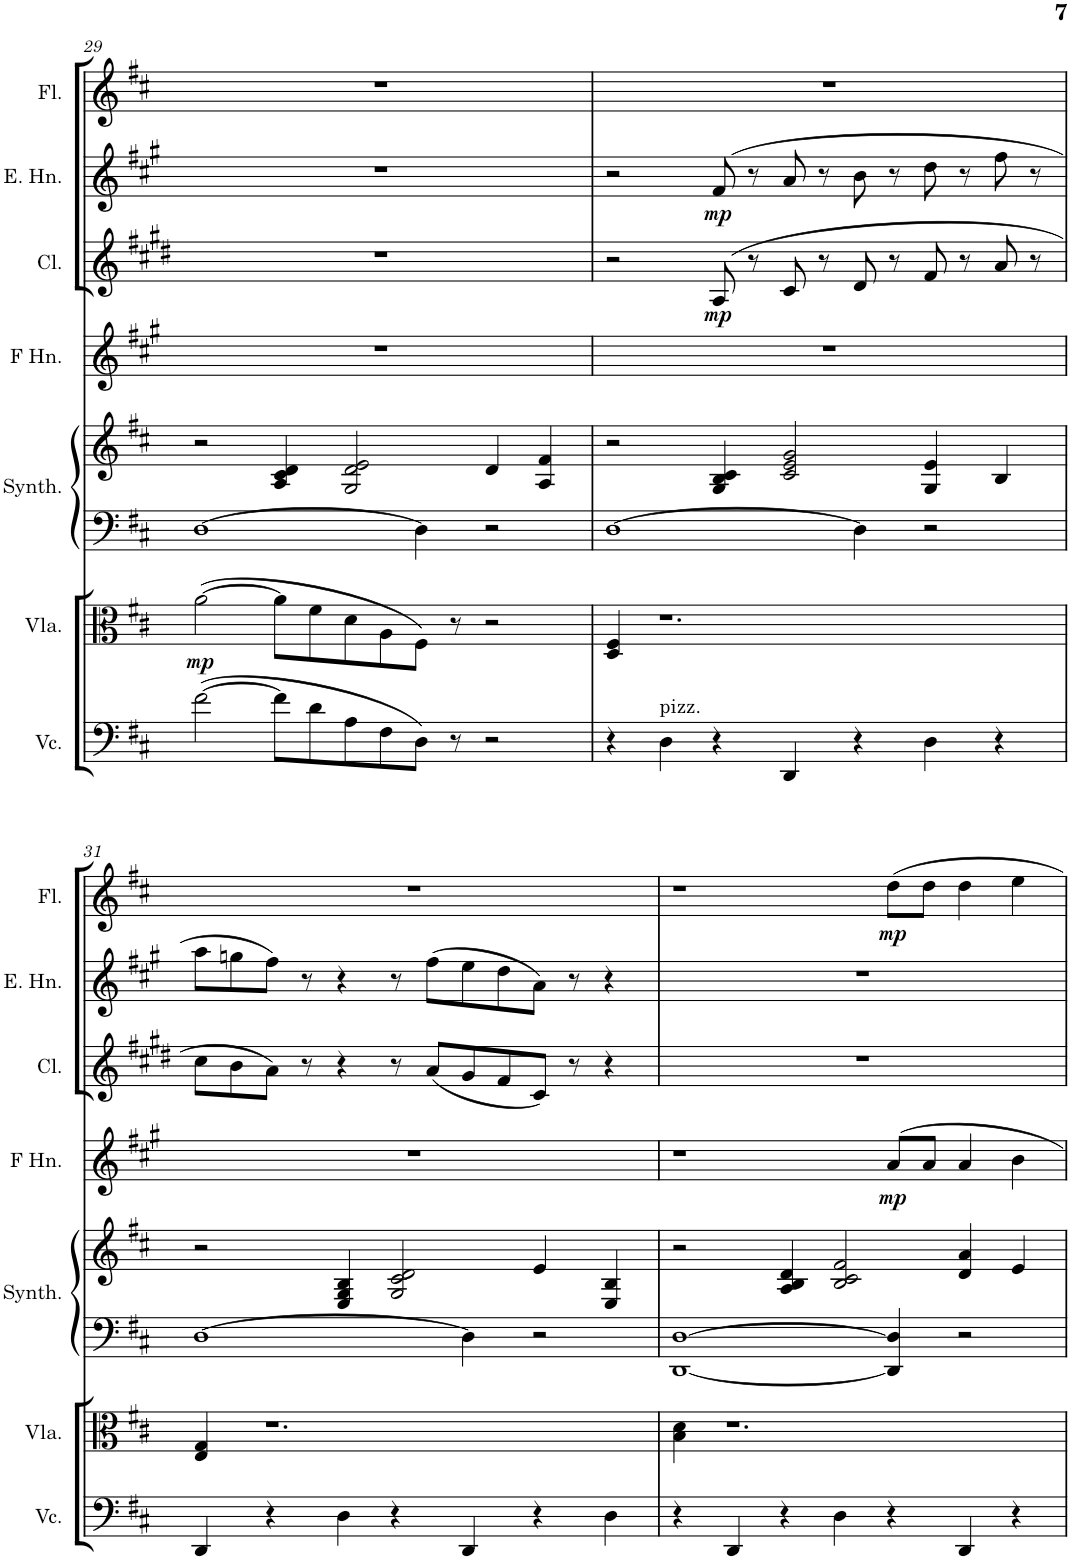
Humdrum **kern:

**kern	**kern	**dynam	**kern	**kern	**kern	**dynam	**kern	**dynam	**kern	**dynam	**kern	**dynam
*part7	*part6	*part6	*part5	*part5	*part4	*part4	*part3	*part3	*part2	*part2	*part1	*part1
*staff8	*staff7	*staff7	*staff6	*staff5	*staff4	*staff4	*staff3	*staff3	*staff2	*staff2	*staff1	*staff1
*I"Violoncello	*I"Viola	*	*I"String Synthesizer	*	*I"Horn in F	*	*I"Clarinet	*	*I"English Horn	*	*I"Flute	*
*I'Vc.	*I'Vla.	*	*I'Synth.	*	*	*	*I'Cl.	*	*I'E. Hn.	*	*I'Fl.	*
!!LO:PB:g=z
*clefF4	*clefC3	*	*clefF4	*clefG2	*clefG2	*	*clefG2	*	*clefG2	*	*clefG2	*
*	*	*	*	*	*Trd4c7	*	*Trd1c2	*	*Trd4c7	*	*	*
*k[f#c#]	*k[f#c#]	*	*k[f#c#]	*k[f#c#]	*k[f#c#g#]	*	*k[f#c#g#d#]	*	*k[f#c#g#]	*	*k[f#c#]	*
*M7/4	*M7/4	*	*M7/4	*M7/4	*M7/4	*	*M7/4	*	*M7/4	*	*M7/4	*
=29	=29	=29	=29	=29	=29	=29	=29	=29	=29	=29	=29	=29
!	!	!LO:DY:b	!	!	!	!	!	!	!	!	!	!
([2f#\	([2a\	mp	[1D	2r	1..r	.	1..r	.	1..r	.	1..r	.
8f#\L]	8a\L]	.	.	4A/ 4c#/ 4d/	.	.	.	.	.	.	.	.
8d\	8f#\	.	.	.	.	.	.	.	.	.	.	.
8A\	8d\	.	.	2G/ 2d/ 2e/	.	.	.	.	.	.	.	.
8F#\	8A\	.	.	.	.	.	.	.	.	.	.	.
8D\J)	8F#\J)	.	4D\]	.	.	.	.	.	.	.	.	.
8r	8r	.	.	.	.	.	.	.	.	.	.	.
2r	2r	.	2r	4d/	.	.	.	.	.	.	.	.
.	.	.	.	4A/ 4f#/	.	.	.	.	.	.	.	.
=30	=30	=30	=30	=30	=30	=30	=30	=30	=30	=30	=30	=30
4r	4D/ 4F#/	.	[1D	2r	1..r	.	2r	.	2r	.	1..r	.
!LO:TX:a:t=pizz.	!	!	!	!	!	!	!	!	!	!	!	!
4D\	1.r	.	.	.	.	.	.	.	.	.	.	.
!	!	!	!	!	!	!	!	!LO:DY:b	!	!LO:DY:b	!	!
4r	.	.	.	4G/ 4B/ 4c#/	.	.	(8A/	mp	(8f#/	mp	.	.
.	.	.	.	.	.	.	8r	.	8r	.	.	.
4DD/	.	.	.	2c#/ 2e/ 2g/	.	.	8c#/	.	8a/	.	.	.
.	.	.	.	.	.	.	8r	.	8r	.	.	.
4r	.	.	4D\]	.	.	.	8d#/	.	8b\	.	.	.
.	.	.	.	.	.	.	8r	.	8r	.	.	.
4D\	.	.	2r	4G/ 4e/	.	.	8f#/	.	8dd\	.	.	.
.	.	.	.	.	.	.	8r	.	8r	.	.	.
4r	.	.	.	4B/	.	.	8a/	.	8ff#\	.	.	.
.	.	.	.	.	.	.	8r	.	8r	.	.	.
!!LO:LB:g=z
=31	=31	=31	=31	=31	=31	=31	=31	=31	=31	=31	=31	=31
4DD/	4E/ 4G/	.	[1D	2r	1..r	.	8cc#\L	.	8aa\L	.	1..r	.
.	.	.	.	.	.	.	8b\	.	8ggn\	.	.	.
4r	1.r	.	.	.	.	.	8a\J)	.	8ff#\J)	.	.	.
.	.	.	.	.	.	.	8r	.	8r	.	.	.
4D\	.	.	.	4E/ 4G/ 4B/	.	.	4r	.	4r	.	.	.
4r	.	.	.	2G/ 2c#/ 2d/	.	.	8r	.	8r	.	.	.
.	.	.	.	.	.	.	(8a/L	.	(8ff#\L	.	.	.
4DD/	.	.	4D\]	.	.	.	8g#/	.	8ee\	.	.	.
.	.	.	.	.	.	.	8f#/	.	8dd\	.	.	.
4r	.	.	2r	4e/	.	.	8c#/J)	.	8a\J)	.	.	.
.	.	.	.	.	.	.	8r	.	8r	.	.	.
4D\	.	.	.	4E/ 4B/	.	.	4r	.	4r	.	.	.
=32	=32	=32	=32	=32	=32	=32	=32	=32	=32	=32	=32	=32
4r	4B\ 4d\	.	[1DD [1D	2r	1r	.	1..r	.	1..r	.	1r	.
4DD/	1.r	.	.	.	.	.	.	.	.	.	.	.
4r	.	.	.	4A/ 4B/ 4d/	.	.	.	.	.	.	.	.
4D\	.	.	.	2B/ 2c#/ 2f#/	.	.	.	.	.	.	.	.
!	!	!	!	!	!	!LO:DY:b	!	!	!	!	!	!LO:DY:b
4r	.	.	4DD/] 4D/]	.	8a/L	mp	.	.	.	.	8dd\L	mp
.	.	.	.	.	8a/J	.	.	.	.	.	8dd\J	.
4DD/	.	.	2r	4d/ 4a/	4a/	.	.	.	.	.	4dd\	.
4r	.	.	.	4e/	4b\	.	.	.	.	.	4ee\	.
=	=	=	=	=	=	=	=	=	=	=	=	=
*-	*-	*-	*-	*-	*-	*-	*-	*-	*-	*-	*-	*-
